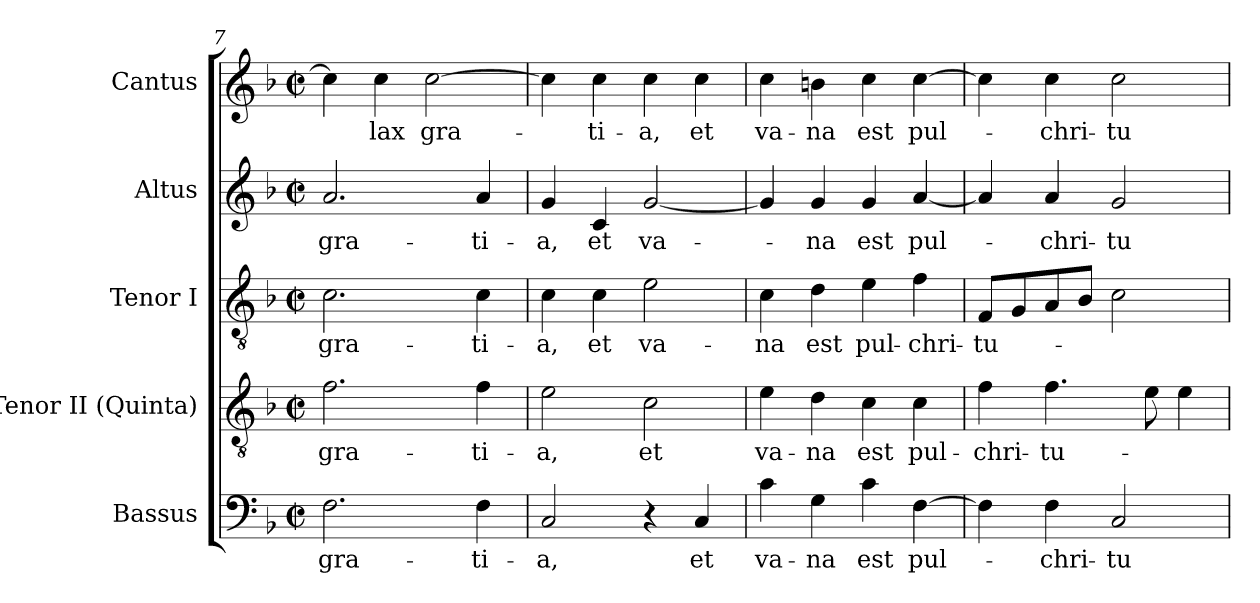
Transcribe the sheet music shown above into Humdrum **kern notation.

**kern	**text	**kern	**text	**kern	**text	**kern	**text	**kern	**text
*part5	*part5	*part4	*part4	*part3	*part3	*part2	*part2	*part1	*part1
*staff5	*staff5	*staff4	*staff4	*staff3	*staff3	*staff2	*staff2	*staff1	*staff1
*I"Bassus	*	*I"Tenor II (Quinta)	*	*I"Tenor I	*	*I"Altus	*	*I"Cantus	*
*I'B.	*	*I'T.	*	*I'T.	*	*I'A.	*	*I'S.	*
*clefF4	*	*clefGv2	*	*clefGv2	*	*clefG2	*	*clefG2	*
*	*	*ITrd7c12	*	*ITrd7c12	*	*	*	*	*
*k[b-]	*	*k[b-]	*	*k[b-]	*	*k[b-]	*	*k[b-]	*
*F:	*	*F:	*	*F:	*	*F:	*	*F:	*
*M2/2	*	*M2/2	*	*M2/2	*	*M2/2	*	*M2/2	*
*met(c|)	*	*met(c|)	*	*met(c|)	*	*met(c|)	*	*met(c|)	*
=7	=7	=7	=7	=7	=7	=7	=7	=7	=7
!	!LO:LY:b:color=#000000	!	!	!	!	!	!	!	!
!	!	!	!LO:LY:b:color=#000000	!	!	!	!	!	!
!	!	!	!	!	!LO:LY:b:color=#000000	!	!	!	!
!	!	!	!	!	!	!	!LO:LY:b:color=#000000	!	!
2.Fi\	gra-	2.Fi\	gra-	2.Ci\	gra-	2.ai/	gra-	4cci\]	.
!	!	!	!	!	!	!	!	!	!LO:LY:b:color=#000000
.	.	.	.	.	.	.	.	4cci\	-lax
!	!	!	!	!	!	!	!	!	!LO:LY:b:color=#000000
.	.	.	.	.	.	.	.	[>2cci\	gra-
!	!LO:LY:b:color=#000000	!	!	!	!	!	!	!	!
!	!	!	!LO:LY:b:color=#000000	!	!	!	!	!	!
!	!	!	!	!	!LO:LY:b:color=#000000	!	!	!	!
!	!	!	!	!	!	!	!LO:LY:b:color=#000000	!	!
4Fi\	-ti-	4Fi\	-ti-	4Ci\	-ti-	4ai/	-ti-	.	.
!!LO:LB:g=z
=8	=8	=8	=8	=8	=8	=8	=8	=8	=8
!	!LO:LY:b:color=#000000	!	!	!	!	!	!	!	!
!	!	!	!LO:LY:b:color=#000000	!	!	!	!	!	!
!	!	!	!	!	!LO:LY:b:color=#000000	!	!	!	!
!	!	!	!	!	!	!	!LO:LY:b:color=#000000	!	!
2Ci/	-a,	2Ei\	-a,	4Ci\	-a,	4gi/	-a,	4cci\]	.
!	!	!	!	!	!LO:LY:b:color=#000000	!	!	!	!
!	!	!	!	!	!	!	!LO:LY:b:color=#000000	!	!
!	!	!	!	!	!	!	!	!	!LO:LY:b:color=#000000
.	.	.	.	4Ci\	et	4ci/	et	4cci\	-ti-
!	!	!	!LO:LY:b:color=#000000	!	!	!	!	!	!
!	!	!	!	!	!LO:LY:b:color=#000000	!	!	!	!
!	!	!	!	!	!	!	!LO:LY:b:color=#000000	!	!
!	!	!	!	!	!	!	!	!	!LO:LY:b:color=#000000
4r	.	2Ci\	et	2Ei\	va-	[<2gi/	va-	4cci\	-a,
!	!LO:LY:b:color=#000000	!	!	!	!	!	!	!	!
!	!	!	!	!	!	!	!	!	!LO:LY:b:color=#000000
4Ci/	et	.	.	.	.	.	.	4cci\	et
=9	=9	=9	=9	=9	=9	=9	=9	=9	=9
!	!LO:LY:b:color=#000000	!	!	!	!	!	!	!	!
!	!	!	!LO:LY:b:color=#000000	!	!	!	!	!	!
!	!	!	!	!	!LO:LY:b:color=#000000	!	!	!	!
!	!	!	!	!	!	!	!	!	!LO:LY:b:color=#000000
4ci\	va-	4Ei\	va-	4Ci\	-na	4gi/]	.	4cci\	va-
!	!LO:LY:b:color=#000000	!	!	!	!	!	!	!	!
!	!	!	!LO:LY:b:color=#000000	!	!	!	!	!	!
!	!	!	!	!	!LO:LY:b:color=#000000	!	!	!	!
!	!	!	!	!	!	!	!LO:LY:b:color=#000000	!	!
!	!	!	!	!	!	!	!	!	!LO:LY:b:color=#000000
4Gi\	-na	4Di\	-na	4Di\	est	4gi/	-na	4bni\	-na
!	!LO:LY:b:color=#000000	!	!	!	!	!	!	!	!
!	!	!	!LO:LY:b:color=#000000	!	!	!	!	!	!
!	!	!	!	!	!LO:LY:b:color=#000000	!	!	!	!
!	!	!	!	!	!	!	!LO:LY:b:color=#000000	!	!
!	!	!	!	!	!	!	!	!	!LO:LY:b:color=#000000
4ci\	est	4Ci\	est	4Ei\	pul-	4gi/	est	4cci\	est
!	!LO:LY:b:color=#000000	!	!	!	!	!	!	!	!
!	!	!	!LO:LY:b:color=#000000	!	!	!	!	!	!
!	!	!	!	!	!LO:LY:b:color=#000000	!	!	!	!
!	!	!	!	!	!	!	!LO:LY:b:color=#000000	!	!
!	!	!	!	!	!	!	!	!	!LO:LY:b:color=#000000
[>4Fi\	pul-	4Ci\	pul-	4Fi\	-chri-	[<4ai/	pul-	[>4cci\	pul-
=10	=10	=10	=10	=10	=10	=10	=10	=10	=10
!	!	!	!LO:LY:b:color=#000000	!	!	!	!	!	!
!	!	!	!	!	!LO:LY:b:color=#000000	!	!	!	!
4Fi\]	.	4Fi\	-chri-	8FFi/L	-tu-	4ai/]	.	4cci\]	.
.	.	.	.	8GGi/	.	.	.	.	.
!	!LO:LY:b:color=#000000	!	!	!	!	!	!	!	!
!	!	!	!LO:LY:b:color=#000000	!	!	!	!	!	!
!	!	!	!	!	!	!	!LO:LY:b:color=#000000	!	!
!	!	!	!	!	!	!	!	!	!LO:LY:b:color=#000000
4Fi\	-chri-	4.Fi\	-tu-	8AAi/	.	4ai/	-chri-	4cci\	-chri-
.	.	.	.	8BB-i/J	.	.	.	.	.
!	!LO:LY:b:color=#000000	!	!	!	!	!	!	!	!
!	!	!	!	!	!	!	!LO:LY:b:color=#000000	!	!
!	!	!	!	!	!	!	!	!	!LO:LY:b:color=#000000
2Ci/	-tu-	.	.	2Ci\	.	2gi/	-tu-	2cci\	-tu-
.	.	8Ei\	.	.	.	.	.	.	.
.	.	4Ei\	.	.	.	.	.	.	.
=	=	=	=	=	=	=	=	=	=
*-	*-	*-	*-	*-	*-	*-	*-	*-	*-
